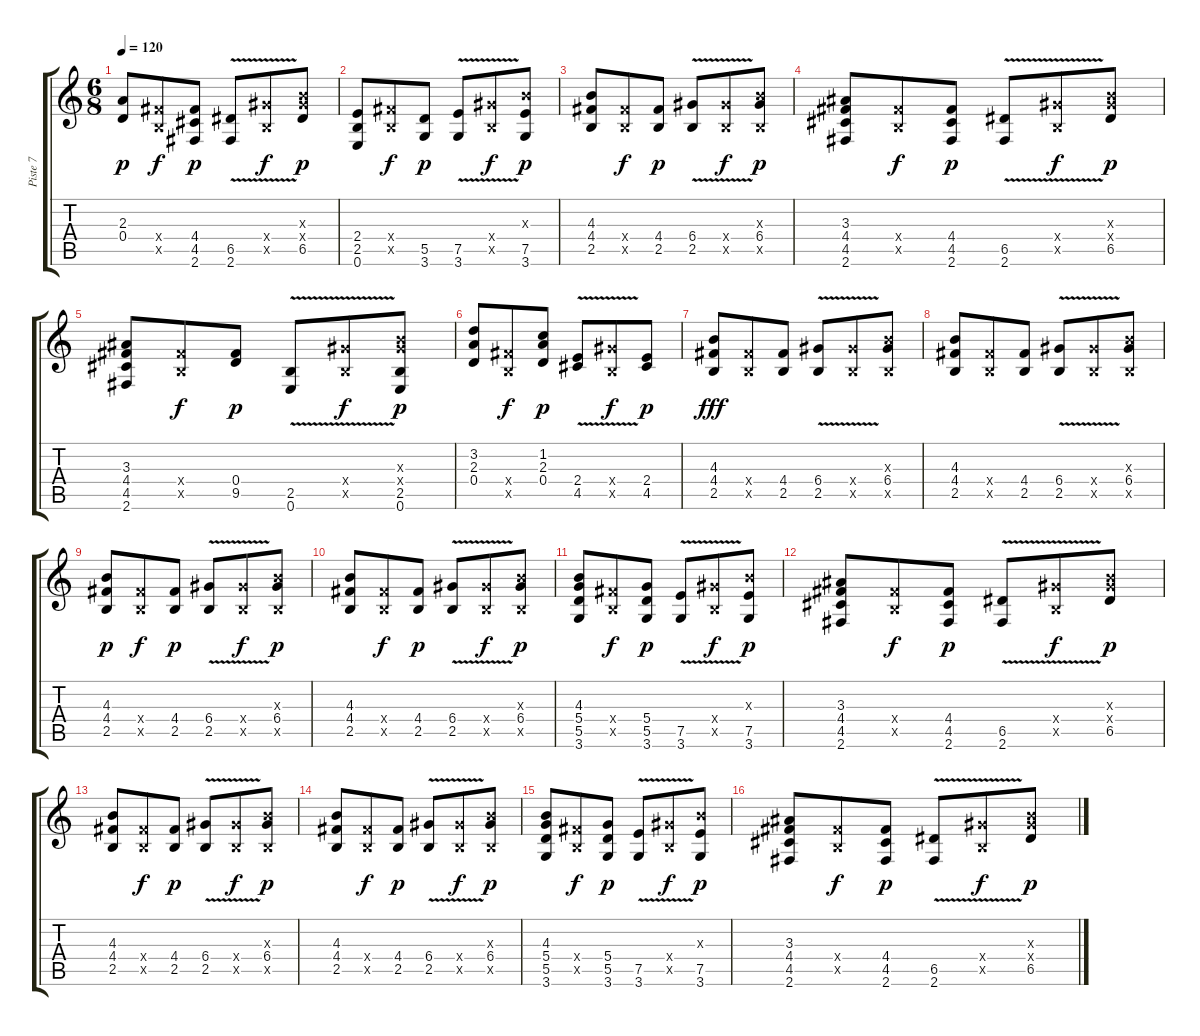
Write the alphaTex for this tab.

\track ("Piste 7" "Piste 7") {instrument electricguitarmuted}
\staff {score tabs}
\tuning (E4 B3 G3 D3 A2 E2) {hide}
\ts (6 8)
\tempo 120
\clef g2
\ks c
(2.3 0.4).8{dy p} (4.4{x} 2.5{x}).8{dy f} (4.4 4.5 2.6).8{dy p} (6.5{v} 2.6{v}).8 (6.4{v x} 2.5{v x}).8{dy f} (4.3{x} 6.4{x} 6.5).8{dy p} |
(2.4 2.5 0.6).8 (4.4{x} 2.5{x}).8{dy f} (5.5 3.6).8{dy p} (7.5{v} 3.6{v}).8 (6.4{v x} 2.5{v x}).8{dy f} (4.3{x} 7.5 3.6).8{dy p} |
(4.3 4.4 2.5).8 (4.4{x} 2.5{x}).8{dy f} (4.4 2.5).8{dy p} (6.4{v} 2.5{v}).8 (6.4{v x} 2.5{v x}).8{dy f} (4.3{x} 6.4 2.5{x}).8{dy p} |
(3.3 4.4 4.5 2.6).8 (4.4{x} 2.5{x}).8{dy f} (4.4 4.5 2.6).8{dy p} (6.5{v} 2.6{v}).8 (6.4{v x} 2.5{v x}).8{dy f} (4.3{x} 6.4{x} 6.5).8{dy p} |
(3.3 4.4 4.5 2.6).8 (4.4{x} 2.5{x}).8{dy f} (0.4 9.5).8{dy p} (2.5{v} 0.6{v}).8 (6.4{v x} 2.5{v x}).8{dy f} (4.3{x} 6.4{x} 2.5 0.6).8{dy p} |
(3.2 2.3 0.4).8 (4.4{x} 2.5{x}).8{dy f} (1.2 2.3 0.4).8{dy p} (2.4{v} 4.5{v}).8 (6.4{v x} 2.5{v x}).8{dy f} (2.4 4.5).8{dy p} |
(4.3 4.4 2.5).8{dy fff} (4.4{x} 2.5{x}).8 (4.4 2.5).8 (6.4{v} 2.5{v}).8 (6.4{v x} 2.5{v x}).8 (4.3{x} 6.4 2.5{x}).8 |
(4.3 4.4 2.5).8 (4.4{x} 2.5{x}).8 (4.4 2.5).8 (6.4{v} 2.5{v}).8 (6.4{v x} 2.5{v x}).8 (4.3{x} 6.4 2.5{x}).8 |
(4.3 4.4 2.5).8{dy p} (4.4{x} 2.5{x}).8{dy f} (4.4 2.5).8{dy p} (6.4{v} 2.5{v}).8 (6.4{v x} 2.5{v x}).8{dy f} (4.3{x} 6.4 2.5{x}).8{dy p} |
(4.3 4.4 2.5).8 (4.4{x} 2.5{x}).8{dy f} (4.4 2.5).8{dy p} (6.4{v} 2.5{v}).8 (6.4{v x} 2.5{v x}).8{dy f} (4.3{x} 6.4 2.5{x}).8{dy p} |
(4.3 5.4 5.5 3.6).8 (4.4{x} 2.5{x}).8{dy f} (5.4 5.5 3.6).8{dy p} (7.5{v} 3.6{v}).8 (6.4{v x} 2.5{v x}).8{dy f} (4.3{x} 7.5 3.6).8{dy p} |
(3.3 4.4 4.5 2.6).8 (4.4{x} 2.5{x}).8{dy f} (4.4 4.5 2.6).8{dy p} (6.5{v} 2.6{v}).8 (6.4{v x} 2.5{v x}).8{dy f} (4.3{x} 6.4{x} 6.5).8{dy p} |
(4.3 4.4 2.5).8 (4.4{x} 2.5{x}).8{dy f} (4.4 2.5).8{dy p} (6.4{v} 2.5{v}).8 (6.4{v x} 2.5{v x}).8{dy f} (4.3{x} 6.4 2.5{x}).8{dy p} |
(4.3 4.4 2.5).8 (4.4{x} 2.5{x}).8{dy f} (4.4 2.5).8{dy p} (6.4{v} 2.5{v}).8 (6.4{v x} 2.5{v x}).8{dy f} (4.3{x} 6.4 2.5{x}).8{dy p} |
(4.3 5.4 5.5 3.6).8 (4.4{x} 2.5{x}).8{dy f} (5.4 5.5 3.6).8{dy p} (7.5{v} 3.6{v}).8 (6.4{v x} 2.5{v x}).8{dy f} (4.3{x} 7.5 3.6).8{dy p} |
(3.3 4.4 4.5 2.6).8 (4.4{x} 2.5{x}).8{dy f} (4.4 4.5 2.6).8{dy p} (6.5{v} 2.6{v}).8 (6.4{v x} 2.5{v x}).8{dy f} (4.3{x} 6.4{x} 6.5).8{dy p}
